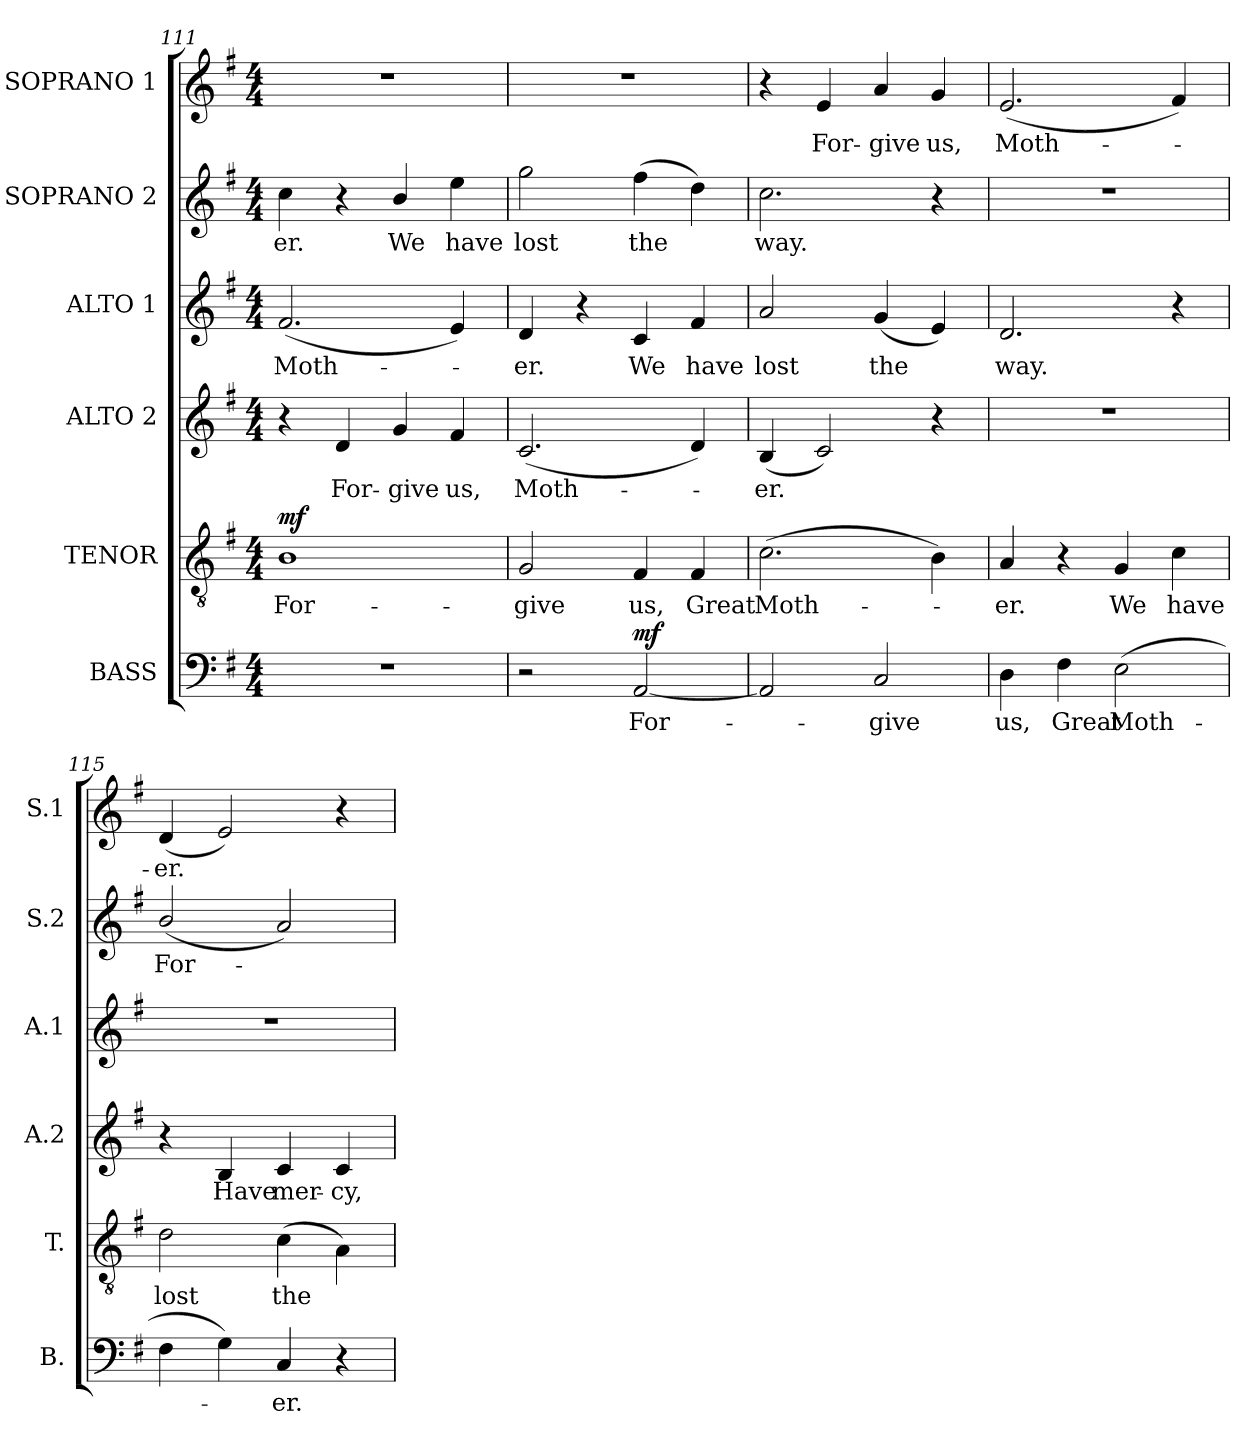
**kern	**text	**dynam	**kern	**text	**dynam	**kern	**text	**kern	**text	**kern	**text	**kern	**text
*part6	*part6	*part6	*part5	*part5	*part5	*part4	*part4	*part3	*part3	*part2	*part2	*part1	*part1
*staff6	*staff6	*staff6	*staff5	*staff5	*staff5	*staff4	*staff4	*staff3	*staff3	*staff2	*staff2	*staff1	*staff1
*I"BASS	*	*	*I"TENOR	*	*	*I"ALTO 2	*	*I"ALTO 1	*	*I"SOPRANO 2	*	*I"SOPRANO 1	*
*I'B.	*	*	*I'T.	*	*	*I'A.2	*	*I'A.1	*	*I'S.2	*	*I'S.1	*
*clefF4	*	*	*clefGv2	*	*	*clefG2	*	*clefG2	*	*clefG2	*	*clefG2	*
*	*	*	*ITrd7c12	*	*	*	*	*	*	*	*	*	*
*k[f#]	*	*	*k[f#]	*	*	*k[f#]	*	*k[f#]	*	*k[f#]	*	*k[f#]	*
*G:	*	*	*G:	*	*	*G:	*	*G:	*	*G:	*	*G:	*
*M4/4	*	*	*M4/4	*	*	*M4/4	*	*M4/4	*	*M4/4	*	*M4/4	*
=111	=111	=111	=111	=111	=111	=111	=111	=111	=111	=111	=111	=111	=111
!	!	!	!	!LO:LY:b:color=#000000	!	!	!	!	!	!	!	!	!
!	!	!	!	!	!	!	!	!	!LO:LY:b:color=#000000	!	!	!	!
!	!	!	!	!	!	!	!	!	!	!	!LO:LY:b:color=#000000	!	!
1r	.	.	1BBi	For-	mf	4r	.	(2.f#i/	Moth-	4cci\	-er.	1r	.
!	!	!	!	!	!	!	!LO:LY:b:color=#000000	!	!	!	!	!	!
.	.	.	.	.	.	4di/	For-	.	.	4r	.	.	.
!	!	!	!	!	!	!	!LO:LY:b:color=#000000	!	!	!	!	!	!
!	!	!	!	!	!	!	!	!	!	!	!LO:LY:b:color=#000000	!	!
.	.	.	.	.	.	4gi/	-give	.	.	4bi/	We	.	.
!	!	!	!	!	!	!	!LO:LY:b:color=#000000	!	!	!	!	!	!
!	!	!	!	!	!	!	!	!	!	!	!LO:LY:b:color=#000000	!	!
.	.	.	.	.	.	4f#i/	us,	4ei/)	.	4eei\	have	.	.
=112	=112	=112	=112	=112	=112	=112	=112	=112	=112	=112	=112	=112	=112
!	!	!	!	!LO:LY:b:color=#000000	!	!	!	!	!	!	!	!	!
!	!	!	!	!	!	!	!LO:LY:b:color=#000000	!	!	!	!	!	!
!	!	!	!	!	!	!	!	!	!LO:LY:b:color=#000000	!	!	!	!
!	!	!	!	!	!	!	!	!	!	!	!LO:LY:b:color=#000000	!	!
2r	.	.	2GGi/	-give	.	(2.ci/	Moth-	4di/	-er.	2ggi\	lost	1r	.
.	.	.	.	.	.	.	.	4r	.	.	.	.	.
!	!LO:LY:b:color=#000000	!	!	!	!	!	!	!	!	!	!	!	!
!	!	!	!	!LO:LY:b:color=#000000	!	!	!	!	!	!	!	!	!
!	!	!	!	!	!	!	!	!	!LO:LY:b:color=#000000	!	!	!	!
!	!	!	!	!	!	!	!	!	!	!	!LO:LY:b:color=#000000	!	!
[2AAi/	For-	mf	4FF#i/	us,	.	.	.	4ci/	We	(4ff#i\	the	.	.
!	!	!	!	!LO:LY:b:color=#000000	!	!	!	!	!	!	!	!	!
!	!	!	!	!	!	!	!	!	!LO:LY:b:color=#000000	!	!	!	!
.	.	.	4FF#i/	Great	.	4di/)	.	4f#i/	have	4ddi\)	.	.	.
=113	=113	=113	=113	=113	=113	=113	=113	=113	=113	=113	=113	=113	=113
!	!	!	!	!LO:LY:b:color=#000000	!	!	!	!	!	!	!	!	!
!	!	!	!	!	!	!	!LO:LY:b:color=#000000	!	!	!	!	!	!
!	!	!	!	!	!	!	!	!	!LO:LY:b:color=#000000	!	!	!	!
!	!	!	!	!	!	!	!	!	!	!	!LO:LY:b:color=#000000	!	!
2AAi/]	.	.	(2.Ci\	Moth-	.	(4Bi/	-er.	2ai/	lost	2.cci\	way.	4r	.
!	!	!	!	!	!	!	!	!	!	!	!	!	!LO:LY:b:color=#000000
.	.	.	.	.	.	2ci/)	.	.	.	.	.	4ei/	For-
!	!LO:LY:b:color=#000000	!	!	!	!	!	!	!	!	!	!	!	!
!	!	!	!	!	!	!	!	!	!LO:LY:b:color=#000000	!	!	!	!
!	!	!	!	!	!	!	!	!	!	!	!	!	!LO:LY:b:color=#000000
2Ci/	-give	.	.	.	.	.	.	(4gi/	the	.	.	4ai/	-give
!	!	!	!	!	!	!	!	!	!	!	!	!	!LO:LY:b:color=#000000
.	.	.	4BBi\)	.	.	4r	.	4ei/)	.	4r	.	4gi/	us,
!!LO:PB:g=z
=114	=114	=114	=114	=114	=114	=114	=114	=114	=114	=114	=114	=114	=114
!	!LO:LY:b:color=#000000	!	!	!	!	!	!	!	!	!	!	!	!
!	!	!	!	!LO:LY:b:color=#000000	!	!	!	!	!	!	!	!	!
!	!	!	!	!	!	!	!	!	!LO:LY:b:color=#000000	!	!	!	!
!	!	!	!	!	!	!	!	!	!	!	!	!	!LO:LY:b:color=#000000
4Di\	us,	.	4AAi/	-er.	.	1r	.	2.di/	way.	1r	.	(2.ei/	Moth-
!	!LO:LY:b:color=#000000	!	!	!	!	!	!	!	!	!	!	!	!
4F#i\	Great	.	4r	.	.	.	.	.	.	.	.	.	.
!	!LO:LY:b:color=#000000	!	!	!	!	!	!	!	!	!	!	!	!
!	!	!	!	!LO:LY:b:color=#000000	!	!	!	!	!	!	!	!	!
(2Ei\	Moth-	.	4GGi/	We	.	.	.	.	.	.	.	.	.
!	!	!	!	!LO:LY:b:color=#000000	!	!	!	!	!	!	!	!	!
.	.	.	4Ci\	have	.	.	.	4r	.	.	.	4f#i/)	.
=115	=115	=115	=115	=115	=115	=115	=115	=115	=115	=115	=115	=115	=115
!	!	!	!	!LO:LY:b:color=#000000	!	!	!	!	!	!	!	!	!
!	!	!	!	!	!	!	!	!	!	!	!LO:LY:b:color=#000000	!	!
!	!	!	!	!	!	!	!	!	!	!	!	!	!LO:LY:b:color=#000000
4F#i\	.	.	2Di\	lost	.	4r	.	1r	.	(2bi/	For-	(4di/	-er.
!	!	!	!	!	!	!	!LO:LY:b:color=#000000	!	!	!	!	!	!
4Gi\)	.	.	.	.	.	4Bi/	Have	.	.	.	.	2ei/)	.
!	!LO:LY:b:color=#000000	!	!	!	!	!	!	!	!	!	!	!	!
!	!	!	!	!LO:LY:b:color=#000000	!	!	!	!	!	!	!	!	!
!	!	!	!	!	!	!	!LO:LY:b:color=#000000	!	!	!	!	!	!
4Ci/	-er.	.	(4Ci\	the	.	4ci/	mer-	.	.	2ai/)	.	.	.
!	!	!	!	!	!	!	!LO:LY:b:color=#000000	!	!	!	!	!	!
4r	.	.	4AAi\)	.	.	4ci/	-cy,	.	.	.	.	4r	.
=	=	=	=	=	=	=	=	=	=	=	=	=	=
*-	*-	*-	*-	*-	*-	*-	*-	*-	*-	*-	*-	*-	*-
